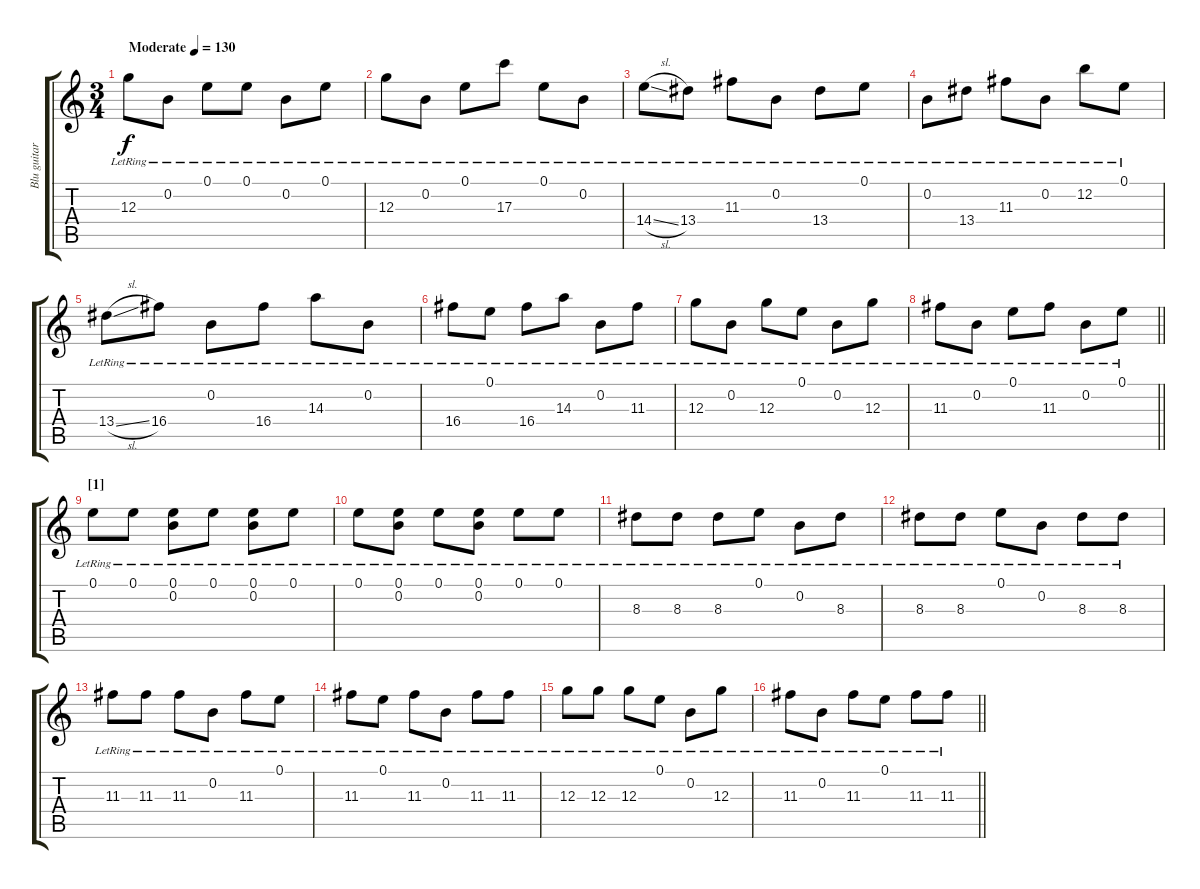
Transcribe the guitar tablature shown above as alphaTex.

\track ("Blu guitar" "Blu guitar") {instrument overdrivenguitar}
\staff {score tabs}
\tuning (E4 B3 G3 D3 A2 E2) {hide}
\ts (3 4)
\tempo (130 "Moderate")
\clef g2
\ks c
12.3{lr}.8{dy f instrument overdrivenguitar} 0.2{lr}.8 0.1{lr}.8 0.1{lr}.8 0.2{lr}.8 0.1{lr}.8 |
12.3{lr}.8 0.2{lr}.8 0.1{lr}.8 17.3{lr}.8 0.1{lr}.8 0.2{lr}.8 |
14.4{sl lr}.8 13.4{lr}.8 11.3{lr}.8 0.2{lr}.8 13.4{lr}.8 0.1{lr}.8 |
0.2{lr}.8 13.4{lr}.8 11.3{lr}.8 0.2{lr}.8 12.2{lr}.8 0.1{lr}.8 |
13.4{sl lr}.8 16.4{lr}.8 0.2{lr}.8 16.4{lr}.8 14.3{lr}.8 0.2{lr}.8 |
16.4{lr}.8 0.1{lr}.8 16.4{lr}.8 14.3{lr}.8 0.2{lr}.8 11.3{lr}.8 |
12.3{lr}.8 0.2{lr}.8 12.3{lr}.8 0.1{lr}.8 0.2{lr}.8 12.3{lr}.8 |
\barLineRight lightlight
11.3{lr}.8 0.2{lr}.8 0.1{lr}.8 11.3{lr}.8 0.2{lr}.8 0.1{lr}.8 |
\section ("" "[1]")
0.1{lr}.8 0.1{lr}.8 (0.1{lr} 0.2{lr}).8 0.1{lr}.8 (0.1{lr} 0.2{lr}).8 0.1{lr}.8 |
0.1{lr}.8 (0.1{lr} 0.2{lr}).8 0.1{lr}.8 (0.1{lr} 0.2{lr}).8 0.1{lr}.8 0.1{lr}.8 |
8.3{lr}.8 8.3{lr}.8 8.3{lr}.8 0.1{lr}.8 0.2{lr}.8 8.3{lr}.8 |
8.3{lr}.8 8.3{lr}.8 0.1{lr}.8 0.2{lr}.8 8.3{lr}.8 8.3{lr}.8 |
11.3{lr}.8 11.3{lr}.8 11.3{lr}.8 0.2{lr}.8 11.3{lr}.8 0.1{lr}.8 |
11.3{lr}.8 0.1{lr}.8 11.3{lr}.8 0.2{lr}.8 11.3{lr}.8 11.3{lr}.8 |
12.3{lr}.8 12.3{lr}.8 12.3{lr}.8 0.1{lr}.8 0.2{lr}.8 12.3{lr}.8 |
\barLineRight lightlight
11.3{lr}.8 0.2{lr}.8 11.3{lr}.8 0.1{lr}.8 11.3{lr}.8 11.3{lr}.8
